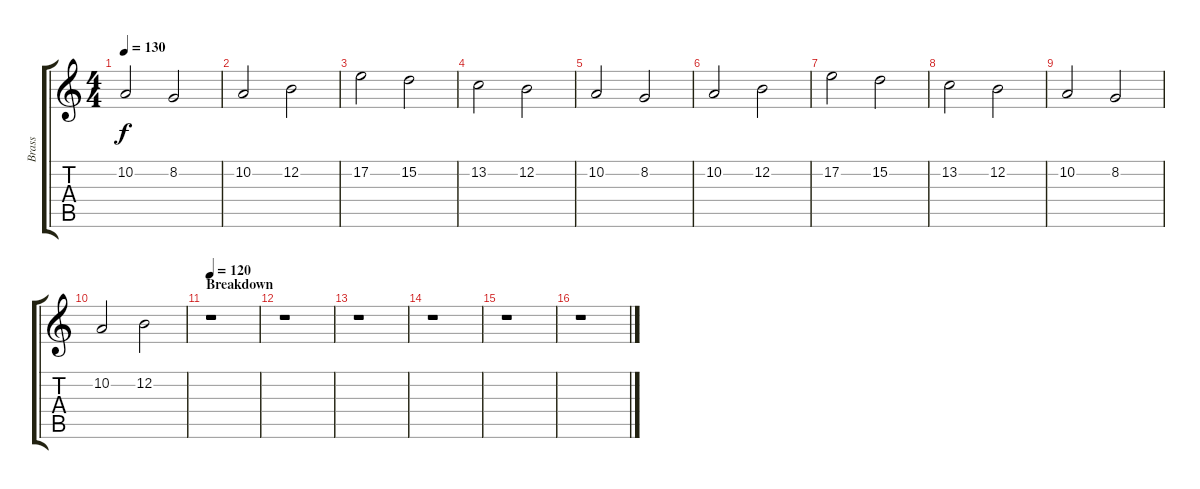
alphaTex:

\track ("Brass" "Brass") {instrument trumpet}
\staff {score tabs}
\tuning (E4 B3 G3 D3 A2 E2) {hide}
\ts (4 4)
\tempo 130
\clef g2
\ks c
10.2.2{dy f} 8.2.2 |
10.2.2 12.2.2 |
17.2.2 15.2.2 |
13.2.2 12.2.2 |
10.2.2 8.2.2 |
10.2.2 12.2.2 |
17.2.2 15.2.2 |
13.2.2 12.2.2 |
10.2.2 8.2.2 |
10.2.2 12.2.2 |
\section ("" "Breakdown")
\tempo 120
r.1 |
r.1 |
r.1 |
r.1 |
r.1 |
r.1
